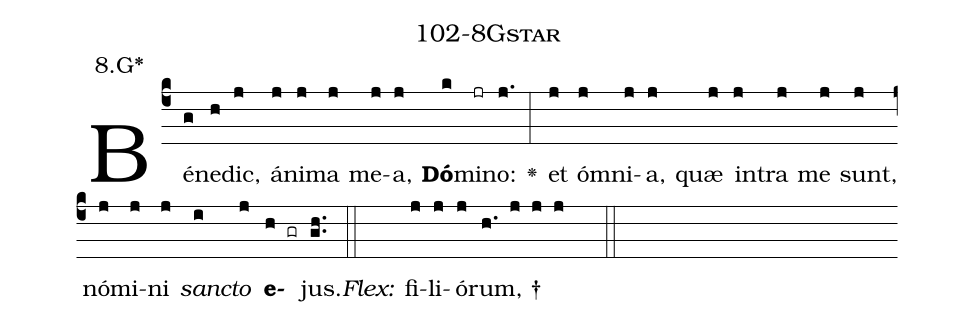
name: 102-8Gstar;
annotation: 8.G*;
%%
(c4)Bé(g)ne(h)dic,(j) á(j)ni(j)ma(j) me(j)a,(j) <b>Dó</b>(k)mi(jr)no:(j.) <v>\greheightstar</v>(:) et(j) óm(j)ni(j)a,(j) quæ(j) in(j)tra(j) me(j) sunt,(j) nó(j)mi(j)ni(j) <i>sanc</i>(i)<i>to</i>(j) <b>e</b>(h gr)jus.(gh..) (::)
<i>Flex:</i>()  fi(j)li(j)ó(j)rum, †(h. j j j  ::)

%E(j) u(j) o(i) u(j) a(h) e.(gh..) (::)
